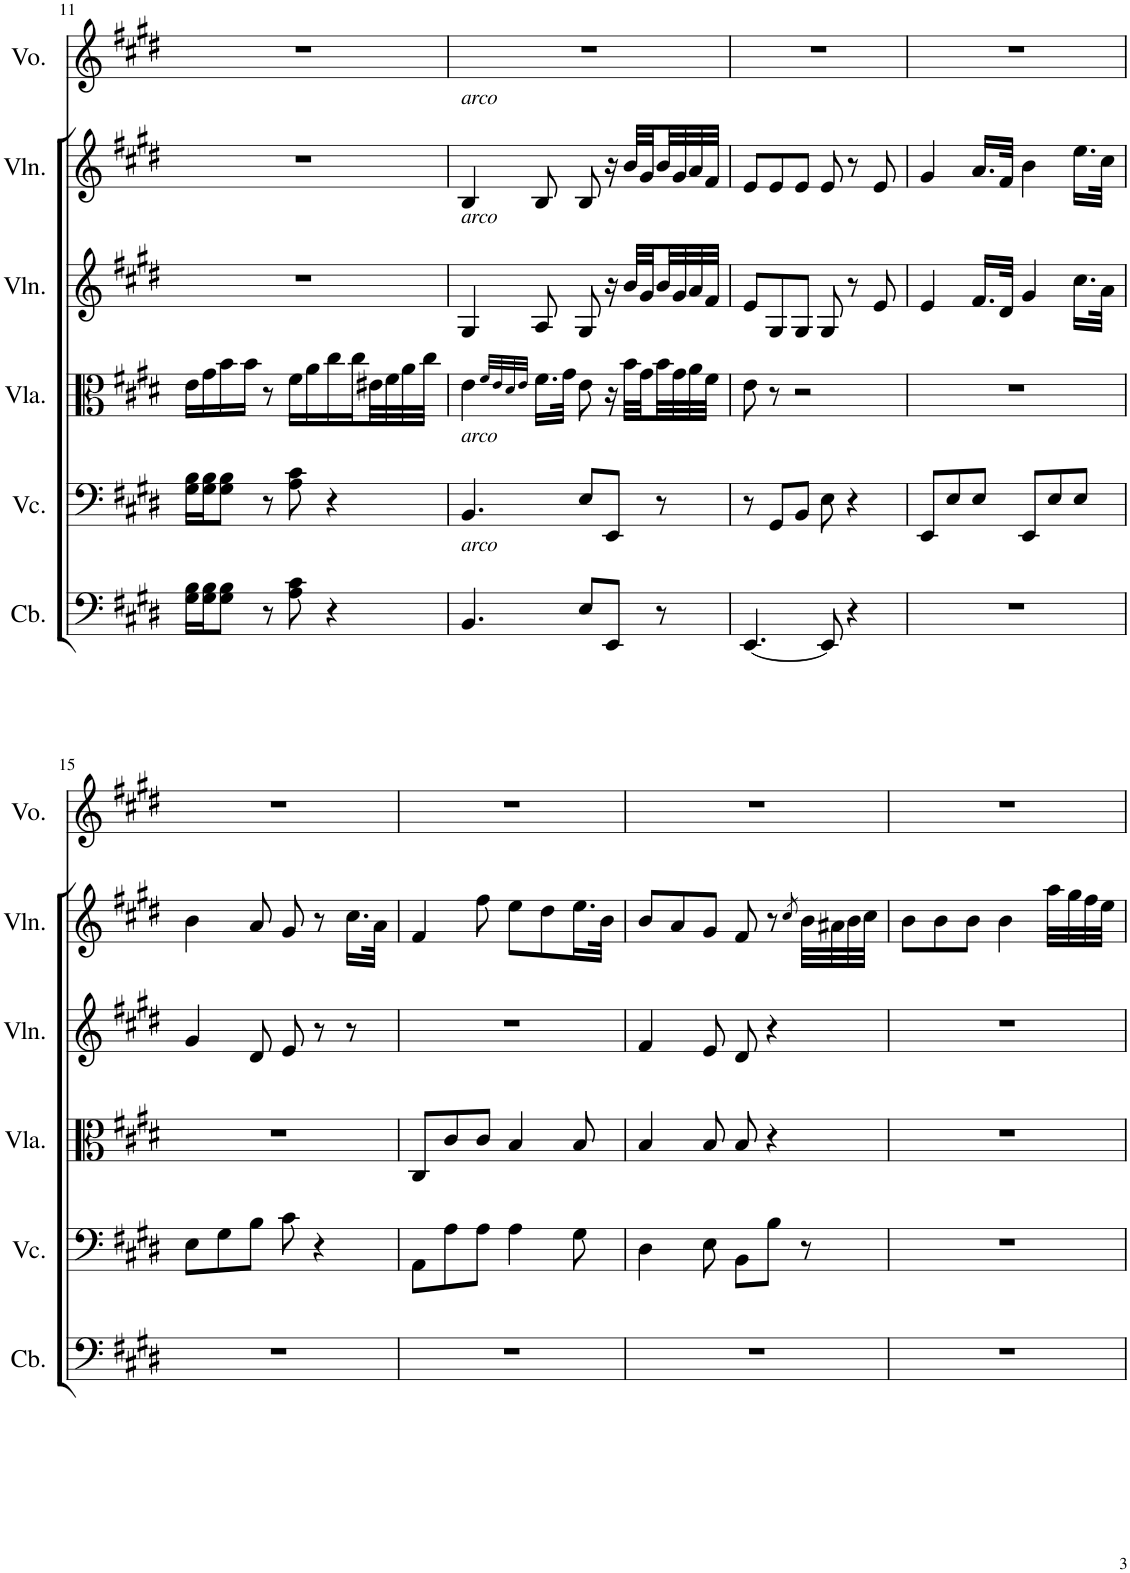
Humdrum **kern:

**kern	**kern	**kern	**kern	**kern	**kern
*part6	*part5	*part4	*part3	*part2	*part1
*staff6	*staff5	*staff4	*staff3	*staff2	*staff1
*I"Contrabass	*I"Violoncello	*I"Viola	*I"Violin	*I"Violin	*I"Voice
*I'Cb.	*I'Vc.	*I'Vla.	*I'Vln.	*I'Vln.	*I'Vo.
!!LO:PB:g=z
*clefF4	*clefF4	*clefC3	*clefG2	*clefG2	*clefG2
*Trd7c12	*	*	*	*	*
*k[f#c#g#d#]	*k[f#c#g#d#]	*k[f#c#g#d#]	*k[f#c#g#d#]	*k[f#c#g#d#]	*k[f#c#g#d#]
*M6/8	*M6/8	*M6/8	*M6/8	*M6/8	*M6/8
=11	=11	=11	=11	=11	=11
16G#\ 16B\LL	16G#\ 16B\LL	16e\LL	2.r	2.r	2.r
16G#\ 16B\J	16G#\ 16B\J	16g#\	.	.	.
8G#\ 8B\J	8G#\ 8B\J	16b\	.	.	.
.	.	16b\JJ	.	.	.
8r	8r	8r	.	.	.
8A\ 8c#\	8A\ 8c#\	16f#\LL	.	.	.
.	.	16a\	.	.	.
4r	4r	16cc#\	.	.	.
.	.	16cc#\	.	.	.
.	.	32e#X\L	.	.	.
.	.	32f#\	.	.	.
.	.	32a\	.	.	.
.	.	32cc#\JJJ	.	.	.
=12	=12	=12	=12	=12	=12
!	!	!	!	!LO:TX:a:i:t=arco	!
!	!	!	!LO:TX:a:i:t=arco	!	!
!	!LO:TX:a:i:t=arco	!	!	!	!
!LO:TX:a:i:t=arco	!	!	!	!	!
4.BB/	4.BB/	4e\	4G#/	4B/	2.r
.	.	32qf#/LLL	.	.	.
.	.	32qe/	.	.	.
.	.	32qd#/	.	.	.
.	.	32qe/JJJ	.	.	.
.	.	16.f#\LL	8A/	8B/	.
.	.	32g#\JJk	.	.	.
8E/L	8E/L	8e\	8G#/	8B/	.
8EE/J	8EE/J	16r	16r	16r	.
.	.	32b\LLL	32b/LLL	32b/LLL	.
.	.	32g#\	32g#/	32g#/	.
8r	8r	32b\	32b/	32b/	.
.	.	32g#\	32g#/	32g#/	.
.	.	32a\	32a/	32a/	.
.	.	32f#\JJJ	32f#/JJJ	32f#/JJJ	.
=13	=13	=13	=13	=13	=13
[4.EE/	8r	8e\	8e/L	8e/L	2.r
.	8GG#/L	8r	8G#/	8e/	.
.	8BB/J	2r	8G#/J	8e/J	.
8EE/]	8E\	.	8G#/	8e/	.
4r	4r	.	8r	8r	.
.	.	.	8e/	8e/	.
=14	=14	=14	=14	=14	=14
2.r	8EE/L	2.r	4e/	4g#/	2.r
.	8E/	.	.	.	.
.	8E/J	.	16.f#/LL	16.a/LL	.
.	.	.	32d#/JJk	32f#/JJk	.
.	8EE/L	.	4g#/	4b\	.
.	8E/	.	.	.	.
.	8E/J	.	16.cc#\LL	16.ee\LL	.
.	.	.	32a\JJk	32cc#\JJk	.
!!LO:LB:g=z
=15	=15	=15	=15	=15	=15
2.r	8E\L	2.r	4g#/	4b\	2.r
.	8G#\	.	.	.	.
.	8B\J	.	8d#/	8a/	.
.	8c#\	.	8e/	8g#/	.
.	4r	.	8r	8r	.
.	.	.	8r	16.cc#\LL	.
.	.	.	.	32a\JJk	.
=16	=16	=16	=16	=16	=16
2.r	8AA\L	8C#/L	2.r	4f#/	2.r
.	8A\	8c#/	.	.	.
.	8A\J	8c#/J	.	8ff#\	.
.	4A\	4B/	.	8ee\L	.
.	.	.	.	8dd#\	.
.	8G#\	8B/	.	16.ee\L	.
.	.	.	.	32b\JJk	.
=17	=17	=17	=17	=17	=17
2.r	4D#\	4B/	4f#/	8b/L	2.r
.	.	.	.	8a/	.
.	8E\	8B/	8e/	8g#/J	.
.	8BB\L	8B/	8d#/	8f#/	.
.	8B\J	4r	4r	8r	.
.	.	.	.	8qcc#/	.
.	8r	.	.	32b\LLL	.
.	.	.	.	32a#X\	.
.	.	.	.	32b\	.
.	.	.	.	32cc#\JJJ	.
=18	=18	=18	=18	=18	=18
2.r	2.r	2.r	2.r	8b\L	2.r
.	.	.	.	8b\	.
.	.	.	.	8b\J	.
.	.	.	.	4b\	.
.	.	.	.	32aa\LLL	.
.	.	.	.	32gg#\	.
.	.	.	.	32ff#\	.
.	.	.	.	32ee\JJJ	.
=	=	=	=	=	=
*-	*-	*-	*-	*-	*-
